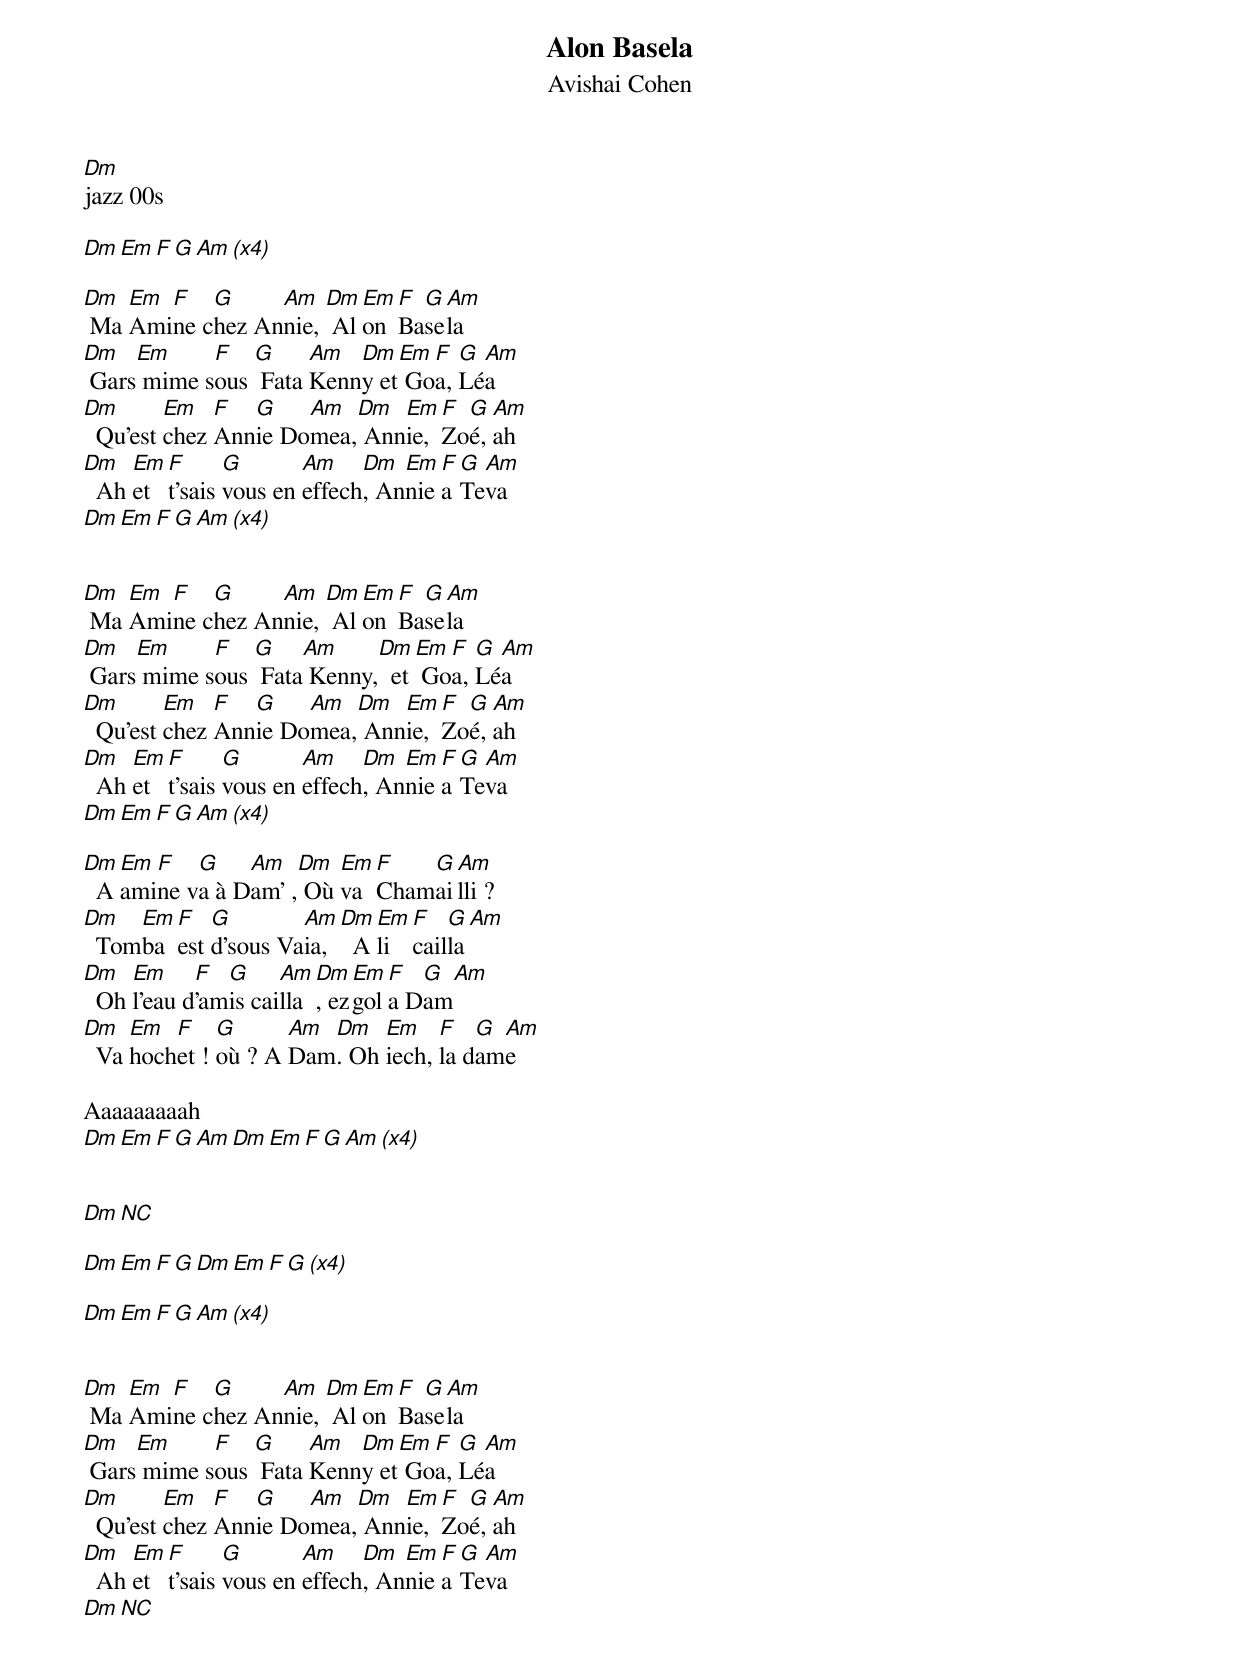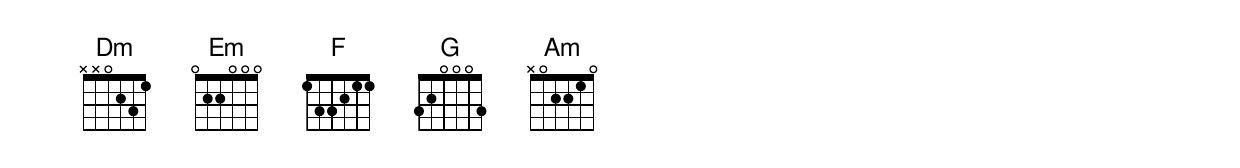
Alon Basela
Avishai Cohen
Dm
jazz 00s

Dm    Em  F  G  Am (x4)

Dm  Em F   G     Am   Dm Em F G Am
 Ma Amine chez Annie,  Alon Basela
Dm   Em     F   G     Am  Dm  Em F  G Am
 Gars mime sous  Fata Kenny et Goa, Léa
Dm       Em   F  G    Am  Dm  Em  F G  Am
  Qu'est chez Annie Domea, Annie, Zoé, ah
Dm   Em F      G       Am    Dm  Em  F G Am
  Ah et t'sais vous en effech, Annie a Teva
Dm    Em  F  G  Am (x4)


Dm  Em F   G     Am   Dm Em F G Am
 Ma Amine chez Annie,  Alon Basela
Dm   Em     F   G    Am     Dm  Em F  G Am
 Gars mime sous  Fata Kenny,  et Goa, Léa
Dm       Em   F  G    Am  Dm  Em  F G  Am
  Qu'est chez Annie Domea, Annie, Zoé, ah
Dm   Em F      G       Am    Dm  Em  F G Am
  Ah et t'sais vous en effech, Annie a Teva
Dm    Em  F  G  Am (x4)

Dm Em F   G    Am   Dm  Em F   G Am
  Aamine va à Dam' , Où va Chamailli ?
Dm   Em F   G        Am Dm Em F   G Am
  Tomba est d'sous Vaia,  Ali cailla
Dm   Em     F  G     Am Dm  Em F  G Am
  Oh l'eau d'amis cailla, ezgola Dam
Dm   Em  F    G      Am Dm   Em    F   G Am
  Va hochet ! où ? A Dam. Oh iech, la dame

Aaaaaaaaah
Dm    Em  F  G  Am      Dm    Em  F  G  Am (x4)


Dm NC

Dm Em F   G      Dm Em F   G (x4)

Dm    Em  F  G  Am (x4)


Dm  Em F   G     Am   Dm Em F G Am
 Ma Amine chez Annie,  Alon Basela
Dm   Em     F   G     Am  Dm  Em F  G Am
 Gars mime sous  Fata Kenny et Goa, Léa
Dm       Em   F  G    Am  Dm  Em  F G  Am
  Qu'est chez Annie Domea, Annie, Zoé, ah
Dm   Em F      G       Am    Dm  Em  F G Am
  Ah et t'sais vous en effech, Annie a Teva
Dm NC
